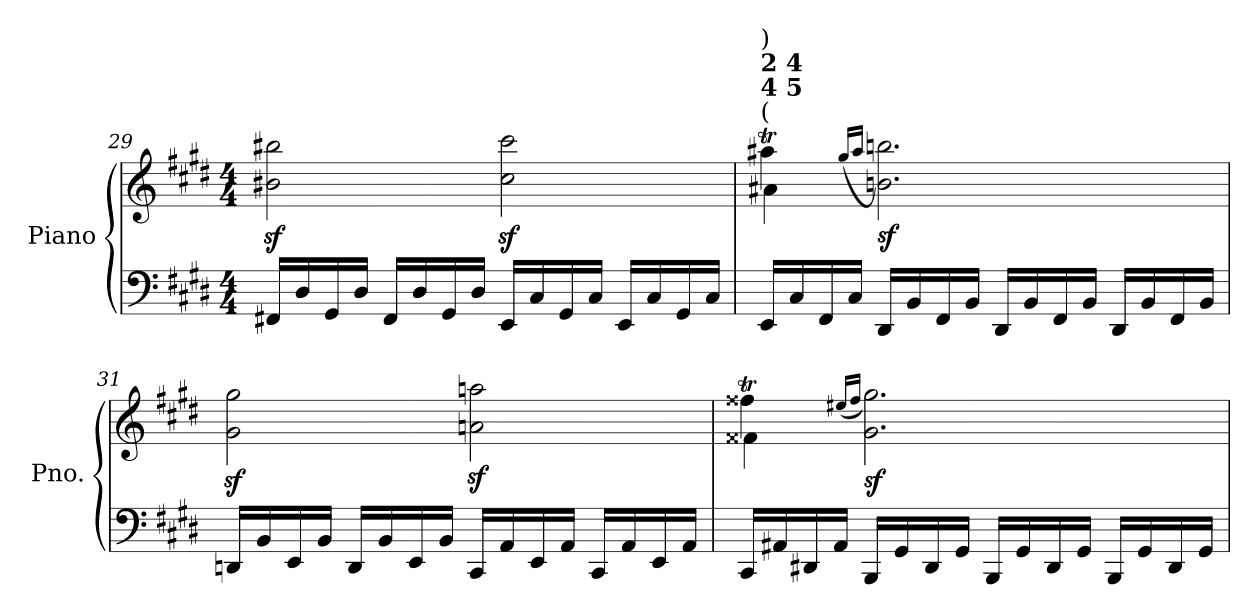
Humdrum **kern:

**kern	**kern	**dynam
*part1	*part1	*part1
*staff2	*staff1	*staff1/2
*I"Piano	*	*
*I'Pno.	*	*
!!LO:LB:g=z
*clefF4	*clefG2	*
*k[f#c#g#d#]	*k[f#c#g#d#]	*
*M4/4	*M4/4	*
=29	=29	=29
16FF#X/LL	2b#X\z< 2bb#X\z<	.
16D#/	.	.
16GG#/	.	.
16D#/JJ	.	.
16FF#/LL	.	.
16D#/	.	.
16GG#/	.	.
16D#/JJ	.	.
16EE/LL	2cc#\z< 2ccc#\z<	.
16C#/	.	.
16GG#/	.	.
16C#/JJ	.	.
16EE/LL	.	.
16C#/	.	.
16GG#/	.	.
16C#/JJ	.	.
=30	=30	=30
*	*^	*
!	!LO:TX:t=(	!	!
!	!LO:TX:B:t=4 5	!	!
!	!LO:TX:B:t=2 4	!	!
!	!LO:TX:t=)	!	!
16EE/LL	4aa#Xt\	4a#X\	.
16C#/	.	.	.
16FF#/	.	.	.
16C#/JJ	.	.	.
.	(<16qgg#</LL	.	.
.	16qaa#</JJ	.	.
!	!	!	!LO:DY:b
16DD#/LL	2.bn\ 2.bbn\)	2.ryy	sf
16BB/	.	.	.
16FF#/	.	.	.
16BB/JJ	.	.	.
16DD#/LL	.	.	.
16BB/	.	.	.
16FF#/	.	.	.
16BB/JJ	.	.	.
16DD#/LL	.	.	.
16BB/	.	.	.
16FF#/	.	.	.
16BB/JJ	.	.	.
*	*v	*v	*
=31	=31	=31
16DDn/LL	2g#\z< 2gg#\z<	.
16BB/	.	.
16EE/	.	.
16BB/JJ	.	.
16DD/LL	.	.
16BB/	.	.
16EE/	.	.
16BB/JJ	.	.
16CC#/LL	2an\z< 2aan\z<	.
16AA/	.	.
16EE/	.	.
16AA/JJ	.	.
16CC#/LL	.	.
16AA/	.	.
16EE/	.	.
16AA/JJ	.	.
!!LO:LB:g=z
=32	=32	=32
*	*^	*
16CC#/LL	4ff##Xt\	4f##X\	.
16AA#X/	.	.	.
16DD#X/	.	.	.
16AA#/JJ	.	.	.
.	(<16qee#X/LL	.	.
.	16qff##/JJ	.	.
!	!	!	!LO:DY:b
16BBB/LL	2.g#\ 2.gg#\)	2.ryy	sf
16GG#/	.	.	.
16DD#/	.	.	.
16GG#/JJ	.	.	.
16BBB/LL	.	.	.
16GG#/	.	.	.
16DD#/	.	.	.
16GG#/JJ	.	.	.
16BBB/LL	.	.	.
16GG#/	.	.	.
16DD#/	.	.	.
16GG#/JJ	.	.	.
*	*v	*v	*
=	=	=
*-	*-	*-
